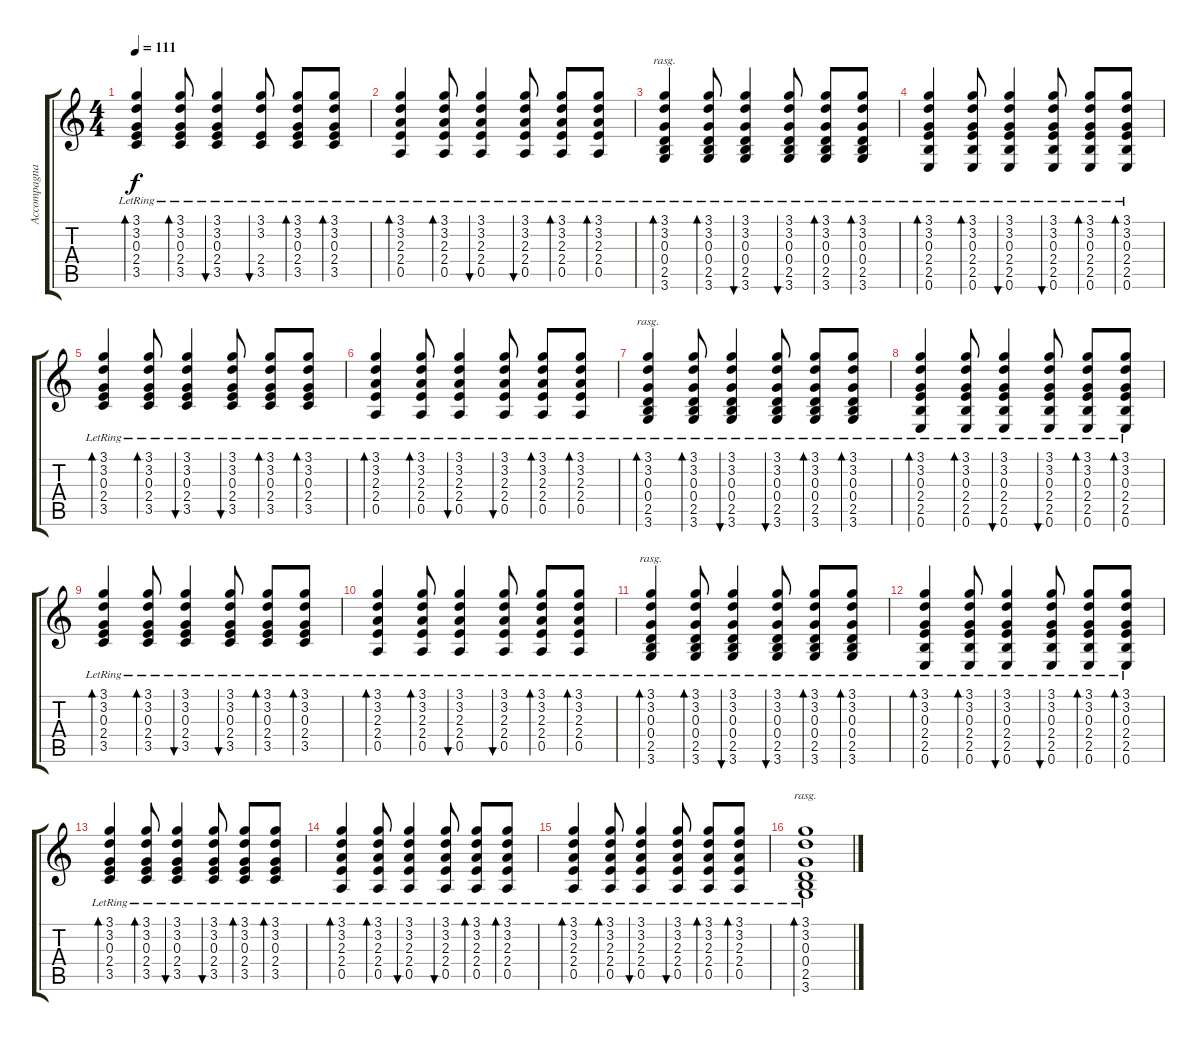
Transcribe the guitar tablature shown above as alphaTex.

\track ("Accompagnamento" "Accompagna") {instrument electricguitarclean}
\staff {score tabs}
\tuning (E4 B3 G3 D3 A2 E2) {hide}
\ts (4 4)
\tempo 111
\clef g2
\ks c
(3.1{lr} 3.2{lr} 0.3{lr} 2.4{lr} 3.5{lr}).4{bd 60 dy f} (3.1 3.2 0.3 2.4{lr} 3.5{lr}).8{bd 60} (3.1{lr} 3.2{lr} 0.3{lr} 2.4{lr} 3.5{lr}).4{bu 60} (3.1 3.2 2.4{lr} 3.5{lr}).8{bu 60} (3.1{lr} 3.2{lr} 0.3{lr} 2.4{lr} 3.5{lr}).8{bd 60} (3.1{lr} 3.2{lr} 0.3{lr} 2.4{lr} 3.5{lr}).8{bd 60} |
(3.1{lr} 3.2{lr} 2.3{lr} 2.4{lr} 0.5{lr}).4{bd 60} (3.1 3.2 2.3 2.4{lr} 0.5{lr}).8{bd 60} (3.1{lr} 3.2{lr} 2.3{lr} 2.4{lr} 0.5{lr}).4{bu 60} (3.1 3.2 2.3 2.4{lr} 0.5{lr}).8{bu 60} (3.1{lr} 3.2{lr} 2.3{lr} 2.4{lr} 0.5{lr}).8{bd 60} (3.1{lr} 3.2{lr} 2.3{lr} 2.4{lr} 0.5{lr}).8{bd 60} |
(3.1{lr} 3.2{lr} 0.3{lr} 0.4{lr} 2.5{lr} 3.6{lr}).4{bd 240 rasg ii} (3.1 3.2 0.3 0.4{lr} 2.5{lr} 3.6{lr}).8{bd 60} (3.1{lr} 3.2{lr} 0.3{lr} 0.4{lr} 2.5{lr} 3.6{lr}).4{bu 60} (3.1 3.2 0.3 0.4{lr} 2.5{lr} 3.6{lr}).8{bu 60} (3.1{lr} 3.2{lr} 0.3{lr} 0.4{lr} 2.5{lr} 3.6{lr}).8{bd 60} (3.1{lr} 3.2{lr} 0.3{lr} 0.4{lr} 2.5{lr} 3.6{lr}).8{bd 60} |
(3.1{lr} 3.2{lr} 0.3{lr} 2.4{lr} 2.5{lr} 0.6{lr}).4{bd 60} (3.1 3.2 0.3 2.4{lr} 2.5{lr} 0.6{lr}).8{bd 60} (3.1{lr} 3.2{lr} 0.3{lr} 2.4{lr} 2.5{lr} 0.6{lr}).4{bu 60} (3.1 3.2 0.3 2.4{lr} 2.5{lr} 0.6{lr}).8{bu 60} (3.1{lr} 3.2{lr} 0.3{lr} 2.4{lr} 2.5{lr} 0.6{lr}).8{bd 60} (3.1{lr} 3.2{lr} 0.3{lr} 2.4{lr} 2.5{lr} 0.6{lr}).8{bd 60} |
(3.1{lr} 3.2{lr} 0.3{lr} 2.4{lr} 3.5{lr}).4{bd 60} (3.1 3.2 0.3 2.4{lr} 3.5{lr}).8{bd 60} (3.1{lr} 3.2{lr} 0.3{lr} 2.4{lr} 3.5{lr}).4{bu 60} (3.1 3.2 0.3 2.4{lr} 3.5{lr}).8{bu 60} (3.1{lr} 3.2{lr} 0.3{lr} 2.4{lr} 3.5{lr}).8{bd 60} (3.1{lr} 3.2{lr} 0.3{lr} 2.4{lr} 3.5{lr}).8{bd 60} |
(3.1{lr} 3.2{lr} 2.3{lr} 2.4{lr} 0.5{lr}).4{bd 60} (3.1 3.2 2.3 2.4{lr} 0.5{lr}).8{bd 60} (3.1{lr} 3.2{lr} 2.3{lr} 2.4{lr} 0.5{lr}).4{bu 60} (3.1 3.2 2.3 2.4{lr} 0.5{lr}).8{bu 60} (3.1{lr} 3.2{lr} 2.3{lr} 2.4{lr} 0.5{lr}).8{bd 60} (3.1{lr} 3.2{lr} 2.3{lr} 2.4{lr} 0.5{lr}).8{bd 60} |
(3.1{lr} 3.2{lr} 0.3{lr} 0.4{lr} 2.5{lr} 3.6{lr}).4{bd 240 rasg ii} (3.1 3.2 0.3 0.4{lr} 2.5{lr} 3.6{lr}).8{bd 60} (3.1{lr} 3.2{lr} 0.3{lr} 0.4{lr} 2.5{lr} 3.6{lr}).4{bu 60} (3.1 3.2 0.3 0.4{lr} 2.5{lr} 3.6{lr}).8{bu 60} (3.1{lr} 3.2{lr} 0.3{lr} 0.4{lr} 2.5{lr} 3.6{lr}).8{bd 60} (3.1{lr} 3.2{lr} 0.3{lr} 0.4{lr} 2.5{lr} 3.6{lr}).8{bd 60} |
(3.1{lr} 3.2{lr} 0.3{lr} 2.4{lr} 2.5{lr} 0.6{lr}).4{bd 60} (3.1 3.2 0.3 2.4{lr} 2.5{lr} 0.6{lr}).8{bd 60} (3.1{lr} 3.2{lr} 0.3{lr} 2.4{lr} 2.5{lr} 0.6{lr}).4{bu 60} (3.1 3.2 0.3 2.4{lr} 2.5{lr} 0.6{lr}).8{bu 60} (3.1{lr} 3.2{lr} 0.3{lr} 2.4{lr} 2.5{lr} 0.6{lr}).8{bd 60} (3.1{lr} 3.2{lr} 0.3{lr} 2.4{lr} 2.5{lr} 0.6{lr}).8{bd 60} |
(3.1{lr} 3.2{lr} 0.3{lr} 2.4{lr} 3.5{lr}).4{bd 60} (3.1 3.2 0.3 2.4{lr} 3.5{lr}).8{bd 60} (3.1{lr} 3.2{lr} 0.3{lr} 2.4{lr} 3.5{lr}).4{bu 60} (3.1 3.2 0.3 2.4{lr} 3.5{lr}).8{bu 60} (3.1{lr} 3.2{lr} 0.3{lr} 2.4{lr} 3.5{lr}).8{bd 60} (3.1{lr} 3.2{lr} 0.3{lr} 2.4{lr} 3.5{lr}).8{bd 60} |
(3.1{lr} 3.2{lr} 2.3{lr} 2.4{lr} 0.5{lr}).4{bd 60} (3.1 3.2 2.3 2.4{lr} 0.5{lr}).8{bd 60} (3.1{lr} 3.2{lr} 2.3{lr} 2.4{lr} 0.5{lr}).4{bu 60} (3.1 3.2 2.3 2.4{lr} 0.5{lr}).8{bu 60} (3.1{lr} 3.2{lr} 2.3{lr} 2.4{lr} 0.5{lr}).8{bd 60} (3.1{lr} 3.2{lr} 2.3{lr} 2.4{lr} 0.5{lr}).8{bd 60} |
(3.1{lr} 3.2{lr} 0.3{lr} 0.4{lr} 2.5{lr} 3.6{lr}).4{bd 240 rasg ii} (3.1 3.2 0.3 0.4{lr} 2.5{lr} 3.6{lr}).8{bd 60} (3.1{lr} 3.2{lr} 0.3{lr} 0.4{lr} 2.5{lr} 3.6{lr}).4{bu 60} (3.1 3.2 0.3 0.4{lr} 2.5{lr} 3.6{lr}).8{bu 60} (3.1{lr} 3.2{lr} 0.3{lr} 0.4{lr} 2.5{lr} 3.6{lr}).8{bd 60} (3.1{lr} 3.2{lr} 0.3{lr} 0.4{lr} 2.5{lr} 3.6{lr}).8{bd 60} |
(3.1{lr} 3.2{lr} 0.3{lr} 2.4{lr} 2.5{lr} 0.6{lr}).4{bd 60} (3.1 3.2 0.3 2.4{lr} 2.5{lr} 0.6{lr}).8{bd 60} (3.1{lr} 3.2{lr} 0.3{lr} 2.4{lr} 2.5{lr} 0.6{lr}).4{bu 60} (3.1 3.2 0.3 2.4{lr} 2.5{lr} 0.6{lr}).8{bu 60} (3.1{lr} 3.2{lr} 0.3{lr} 2.4{lr} 2.5{lr} 0.6{lr}).8{bd 60} (3.1{lr} 3.2{lr} 0.3{lr} 2.4{lr} 2.5{lr} 0.6{lr}).8{bd 60} |
(3.1{lr} 3.2{lr} 0.3{lr} 2.4{lr} 3.5{lr}).4{bd 60} (3.1 3.2 0.3 2.4{lr} 3.5{lr}).8{bd 60} (3.1{lr} 3.2{lr} 0.3{lr} 2.4{lr} 3.5{lr}).4{bu 60} (3.1 3.2 0.3 2.4{lr} 3.5{lr}).8{bu 60} (3.1{lr} 3.2{lr} 0.3{lr} 2.4{lr} 3.5{lr}).8{bd 60} (3.1{lr} 3.2{lr} 0.3{lr} 2.4{lr} 3.5{lr}).8{bd 60} |
(3.1{lr} 3.2{lr} 2.3{lr} 2.4{lr} 0.5{lr}).4{bd 60} (3.1 3.2 2.3 2.4{lr} 0.5{lr}).8{bd 60} (3.1{lr} 3.2{lr} 2.3{lr} 2.4{lr} 0.5{lr}).4{bu 60} (3.1 3.2 2.3 2.4{lr} 0.5{lr}).8{bu 60} (3.1{lr} 3.2{lr} 2.3{lr} 2.4{lr} 0.5{lr}).8{bd 60} (3.1{lr} 3.2{lr} 2.3{lr} 2.4{lr} 0.5{lr}).8{bd 60} |
(3.1{lr} 3.2{lr} 2.3{lr} 2.4{lr} 0.5{lr}).4{bd 60} (3.1 3.2 2.3 2.4{lr} 0.5{lr}).8{bd 60} (3.1{lr} 3.2{lr} 2.3{lr} 2.4{lr} 0.5{lr}).4{bu 60} (3.1 3.2 2.3 2.4{lr} 0.5{lr}).8{bu 60} (3.1{lr} 3.2{lr} 2.3{lr} 2.4{lr} 0.5{lr}).8{bd 60} (3.1{lr} 3.2{lr} 2.3{lr} 2.4{lr} 0.5{lr}).8{bd 60} |
(3.1{lr} 3.2{lr} 0.3{lr} 0.4{lr} 2.5{lr} 3.6{lr}).1{bd 120 rasg ii}
